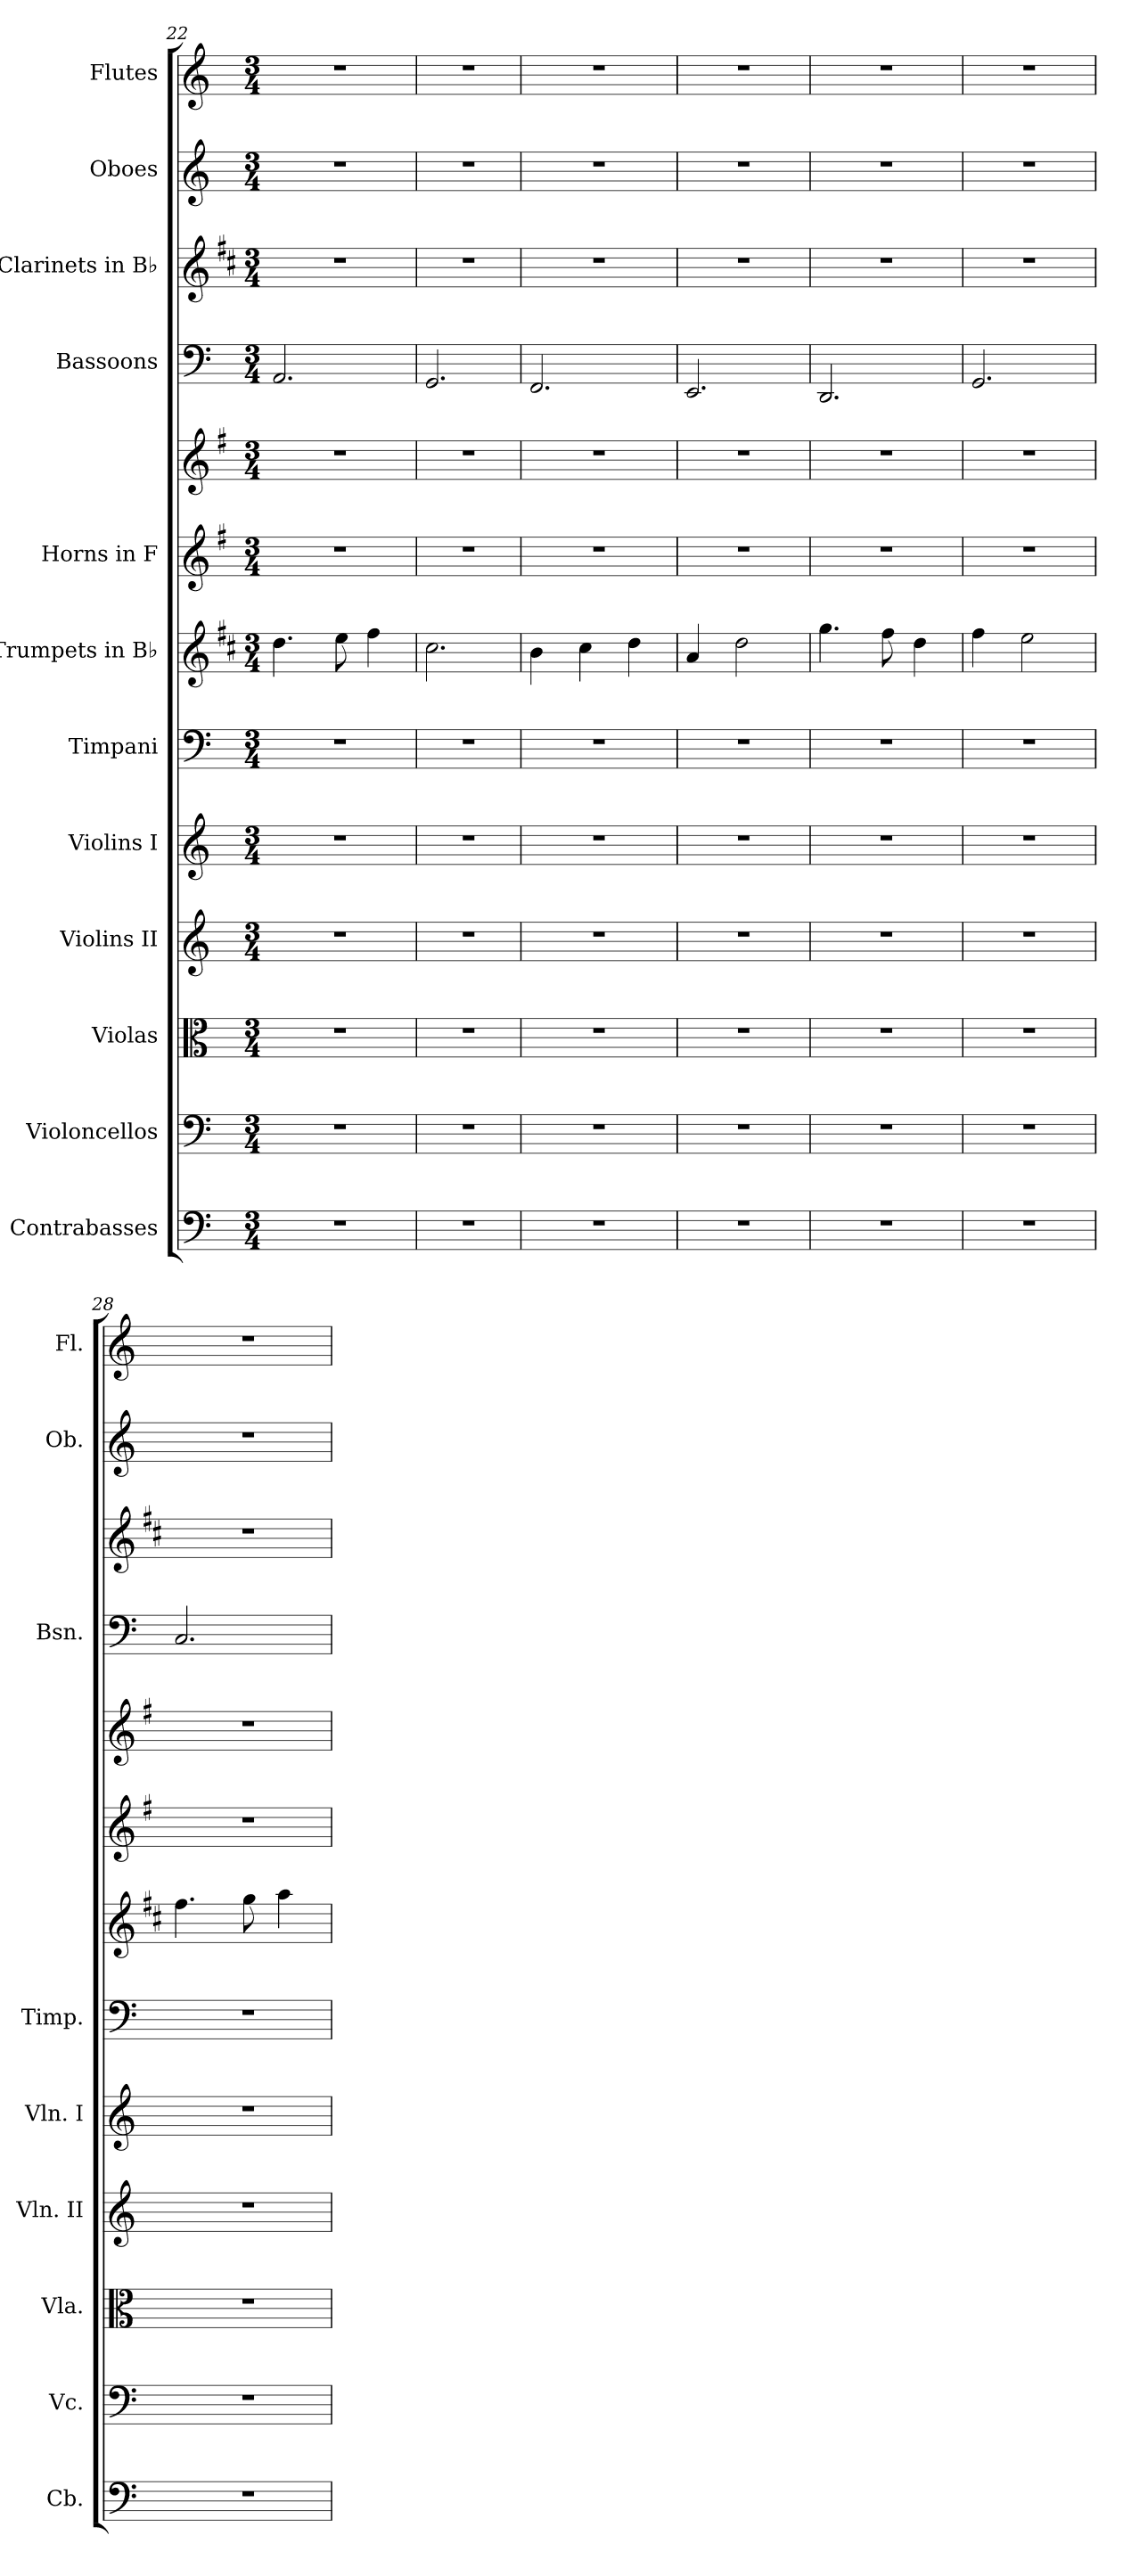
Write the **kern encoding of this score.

**kern	**kern	**kern	**kern	**kern	**kern	**kern	**kern	**kern	**kern	**kern	**kern	**kern
*part12	*part11	*part10	*part9	*part8	*part7	*part6	*part5	*part5	*part4	*part3	*part2	*part1
*staff13	*staff12	*staff11	*staff10	*staff9	*staff8	*staff7	*staff6	*staff5	*staff4	*staff3	*staff2	*staff1
*I"Contrabasses	*I"Violoncellos	*I"Violas	*I"Violins II	*I"Violins I	*I"Timpani	*I"Trumpets in B♭	*I"Horns in F	*	*I"Bassoons	*I"Clarinets in B♭	*I"Oboes	*I"Flutes
*I'Cb.	*I'Vc.	*I'Vla.	*I'Vln. II	*I'Vln. I	*I'Timp.	*	*	*	*I'Bsn.	*	*I'Ob.	*I'Fl.
*clefF4	*clefF4	*clefC3	*clefG2	*clefG2	*clefF4	*clefG2	*clefG2	*clefG2	*clefF4	*clefG2	*clefG2	*clefG2
*ITrd7c12	*	*	*	*	*	*ITrd1c2	*ITrd4c7	*ITrd4c7	*	*ITrd1c2	*	*
*k[]	*k[]	*k[]	*k[]	*k[]	*k[]	*k[]	*k[]	*k[]	*k[]	*k[]	*k[]	*k[]
*M3/4	*M3/4	*M3/4	*M3/4	*M3/4	*M3/4	*M3/4	*M3/4	*M3/4	*M3/4	*M3/4	*M3/4	*M3/4
=22	=22	=22	=22	=22	=22	=22	=22	=22	=22	=22	=22	=22
2.r	2.r	2.r	2.r	2.r	2.r	4.cc\	2.r	2.r	2.AA/	2.r	2.r	2.r
.	.	.	.	.	.	8dd\	.	.	.	.	.	.
.	.	.	.	.	.	4ee\	.	.	.	.	.	.
=23	=23	=23	=23	=23	=23	=23	=23	=23	=23	=23	=23	=23
2.r	2.r	2.r	2.r	2.r	2.r	2.b\	2.r	2.r	2.GG/	2.r	2.r	2.r
=24	=24	=24	=24	=24	=24	=24	=24	=24	=24	=24	=24	=24
2.r	2.r	2.r	2.r	2.r	2.r	4a\	2.r	2.r	2.FF/	2.r	2.r	2.r
.	.	.	.	.	.	4b\	.	.	.	.	.	.
.	.	.	.	.	.	4cc\	.	.	.	.	.	.
!!LO:PB:g=z
=25	=25	=25	=25	=25	=25	=25	=25	=25	=25	=25	=25	=25
2.r	2.r	2.r	2.r	2.r	2.r	4g/	2.r	2.r	2.EE/	2.r	2.r	2.r
.	.	.	.	.	.	2cc\	.	.	.	.	.	.
=26	=26	=26	=26	=26	=26	=26	=26	=26	=26	=26	=26	=26
2.r	2.r	2.r	2.r	2.r	2.r	4.ff\	2.r	2.r	2.DD/	2.r	2.r	2.r
.	.	.	.	.	.	8ee\	.	.	.	.	.	.
.	.	.	.	.	.	4cc\	.	.	.	.	.	.
=27	=27	=27	=27	=27	=27	=27	=27	=27	=27	=27	=27	=27
2.r	2.r	2.r	2.r	2.r	2.r	4ee\	2.r	2.r	2.GG/	2.r	2.r	2.r
.	.	.	.	.	.	2dd\	.	.	.	.	.	.
=28	=28	=28	=28	=28	=28	=28	=28	=28	=28	=28	=28	=28
2.r	2.r	2.r	2.r	2.r	2.r	4.ee\	2.r	2.r	2.C/	2.r	2.r	2.r
.	.	.	.	.	.	8ff\	.	.	.	.	.	.
.	.	.	.	.	.	4gg\	.	.	.	.	.	.
=	=	=	=	=	=	=	=	=	=	=	=	=
*-	*-	*-	*-	*-	*-	*-	*-	*-	*-	*-	*-	*-
